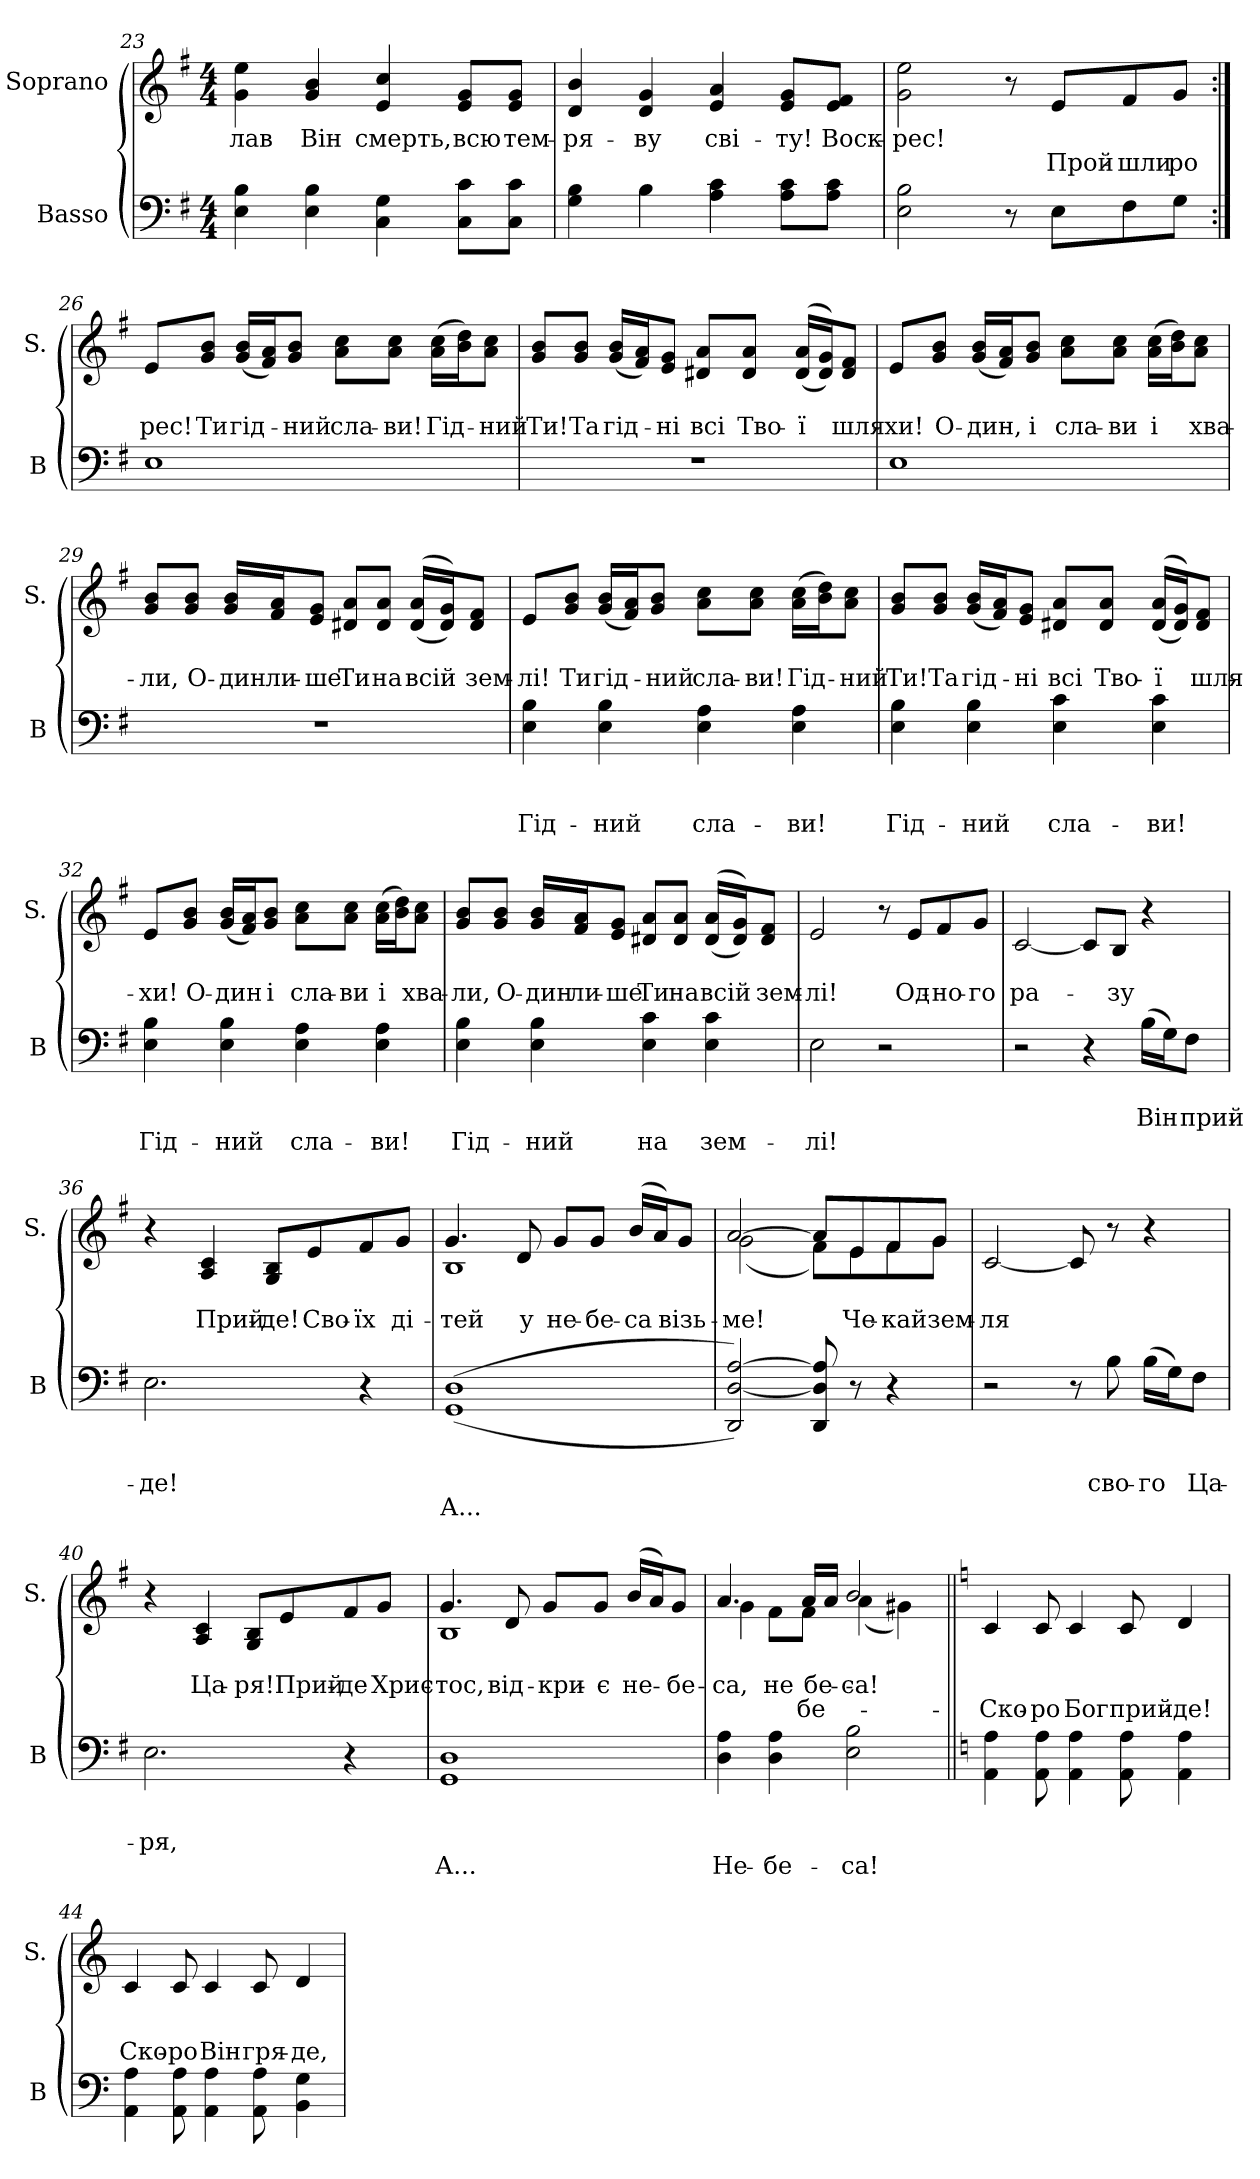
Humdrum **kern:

**kern	**text	**text	**text	**kern	**text	**text	**text
*part2	*part2	*part2	*part2	*part1	*part1	*part1	*part1
*staff2	*staff2	*staff2	*staff2	*staff1	*staff1	*staff1	*staff1
*I"Basso	*	*	*	*I"Soprano	*	*	*
*I'B	*	*	*	*I'S.	*	*	*
!!LO:LB:g=z
*clefF4	*	*	*	*clefG2	*	*	*
*k[f#]	*	*	*	*k[f#]	*	*	*
*e:	*	*	*	*e:	*	*	*
*M4/4	*	*	*	*M4/4	*	*	*
=23	=23	=23	=23	=23	=23	=23	=23
!	!	!	!	!	!LO:LY:b	!	!
4E\ 4B\	.	.	.	4g\ 4ee\	-лав	.	.
!	!	!	!	!	!LO:LY:b	!	!
4E\ 4B\	.	.	.	4g/ 4b/	Він	.	.
!	!	!	!	!	!LO:LY:b	!	!
4C\ 4G\	.	.	.	4e/ 4cc/	смерть,	.	.
!	!	!	!	!	!LO:LY:b	!	!
8C\ 8c\L	.	.	.	8e/ 8g/L	всю	.	.
!	!	!	!	!	!LO:LY:b	!	!
8C\ 8c\J	.	.	.	8e/ 8g/J	тем-	.	.
=24	=24	=24	=24	=24	=24	=24	=24
!	!	!	!	!	!LO:LY:b	!	!
4G\ 4B\	.	.	.	4d/ 4b/	-ря-	.	.
!	!	!	!	!	!LO:LY:b	!	!
4B\	.	.	.	4d/ 4g/	-ву	.	.
!	!	!	!	!	!LO:LY:b	!	!
4A\ 4c\	.	.	.	4e/ 4a/	сві-	.	.
!	!	!	!	!	!LO:LY:b	!	!
8A\ 8c\L	.	.	.	8e/ 8g/L	-ту!	.	.
!	!	!	!	!	!LO:LY:b	!	!
8A\ 8c\J	.	.	.	8e/ 8f#/J	Воск-	.	.
=25	=25	=25	=25	=25	=25	=25	=25
!	!	!	!	!	!LO:LY:b	!	!
2E\ 2B\	.	.	.	2g\ 2ee\	-рес!	.	.
8r	.	.	.	8r	.	.	.
!	!	!	!	!	!	!LO:LY:b	!
8E\L	.	.	.	8e/L	.	Прой-	.
!	!	!	!	!	!	!LO:LY:b	!
8F#\	.	.	.	8f#/	.	-шли	.
!	!	!	!	!	!	!LO:LY:b	!
8G\J	.	.	.	8g/J	.	ро	.
!!LO:LB:g=z
=26:|!	=26:|!	=26:|!	=26:|!	=26:|!	=26:|!	=26:|!	=26:|!
!	!	!	!	!	!	!LO:LY:b	!
1E	.	.	.	8e/L	.	рес!	.
!	!	!	!	!	!	!LO:LY:b	!
.	.	.	.	8g/ 8b/J	.	Ти	.
!	!	!	!	!	!	!LO:LY:b	!
.	.	.	.	(<16g/ 16b/LL	.	гід-	.
.	.	.	.	16f#/ 16a/J)	.	.	.
!	!	!	!	!	!	!LO:LY:b	!
.	.	.	.	8g/ 8b/J	.	-ний	.
!	!	!	!	!	!	!LO:LY:b	!
.	.	.	.	8a\ 8cc\L	.	сла-	.
!	!	!	!	!	!	!LO:LY:b	!
.	.	.	.	8a\ 8cc\J	.	-ви!	.
!	!	!	!	!	!	!LO:LY:b	!
.	.	.	.	(>16a\ 16cc\LL	.	Гід-	.
.	.	.	.	16b\ 16dd\J)	.	.	.
!	!	!	!	!	!	!LO:LY:b	!
.	.	.	.	8a\ 8cc\J	.	-ний	.
=27	=27	=27	=27	=27	=27	=27	=27
!	!	!	!	!	!	!LO:LY:b	!
1r	.	.	.	8g/ 8b/L	.	Ти!	.
!	!	!	!	!	!	!LO:LY:b	!
.	.	.	.	8g/ 8b/J	.	Та	.
!	!	!	!	!	!	!LO:LY:b	!
.	.	.	.	(<16g/ 16b/LL	.	гід-	.
.	.	.	.	16f#/ 16a/J)	.	.	.
!	!	!	!	!	!	!LO:LY:b	!
.	.	.	.	8e/ 8g/J	.	-ні	.
!	!	!	!	!	!	!LO:LY:b	!
.	.	.	.	8d#X/ 8a/L	.	всі	.
!	!	!	!	!	!	!LO:LY:b	!
.	.	.	.	8d#/ 8a/J	.	Тво-	.
!	!	!	!	!	!	!LO:LY:b	!
.	.	.	.	(<(>16d#/ 16a/LL	.	-ї	.
.	.	.	.	16d#/ 16g/J))	.	.	.
!	!	!	!	!	!	!LO:LY:b	!
.	.	.	.	8d#/ 8f#/J	.	шля-	.
!!LO:LB:g=z
=28	=28	=28	=28	=28	=28	=28	=28
!	!	!	!	!	!	!LO:LY:b	!
1E	.	.	.	8e/L	.	-хи!	.
!	!	!	!	!	!	!LO:LY:b	!
.	.	.	.	8g/ 8b/J	.	О-	.
!	!	!	!	!	!	!LO:LY:b	!
.	.	.	.	(<16g/ 16b/LL	.	-дин,	.
.	.	.	.	16f#/ 16a/J)	.	.	.
!	!	!	!	!	!	!LO:LY:b	!
.	.	.	.	8g/ 8b/J	.	і	.
!	!	!	!	!	!	!LO:LY:b	!
.	.	.	.	8a\ 8cc\L	.	сла-	.
!	!	!	!	!	!	!LO:LY:b	!
.	.	.	.	8a\ 8cc\J	.	-ви	.
!	!	!	!	!	!	!LO:LY:b	!
.	.	.	.	(>16a\ 16cc\LL	.	і	.
.	.	.	.	16b\ 16dd\J)	.	.	.
!	!	!	!	!	!	!LO:LY:b	!
.	.	.	.	8a\ 8cc\J	.	хва-	.
=29	=29	=29	=29	=29	=29	=29	=29
!	!	!	!	!	!	!LO:LY:b	!
1r	.	.	.	8g/ 8b/L	.	-ли,	.
!	!	!	!	!	!	!LO:LY:b	!
.	.	.	.	8g/ 8b/J	.	О-	.
!	!	!	!	!	!	!LO:LY:b	!
.	.	.	.	16g/ 16b/LL	.	-дин	.
!	!	!	!	!	!	!LO:LY:b	!
.	.	.	.	16f#/ 16a/J	.	ли-	.
!	!	!	!	!	!	!LO:LY:b	!
.	.	.	.	8e/ 8g/J	.	-ше	.
!	!	!	!	!	!	!LO:LY:b	!
.	.	.	.	8d#X/ 8a/L	.	Ти	.
!	!	!	!	!	!	!LO:LY:b	!
.	.	.	.	8d#/ 8a/J	.	на	.
!	!	!	!	!	!	!LO:LY:b	!
.	.	.	.	(<(>16d#/ 16a/LL	.	всій	.
.	.	.	.	16d#/ 16g/J))	.	.	.
!	!	!	!	!	!	!LO:LY:b	!
.	.	.	.	8d#/ 8f#/J	.	зем-	.
!!LO:LB:g=z
=30	=30	=30	=30	=30	=30	=30	=30
!	!	!	!LO:LY:a	!	!	!LO:LY:b	!
4E\ 4B\	.	.	Гід-	8e/L	.	-лі!	.
!	!	!	!	!	!	!LO:LY:b	!
.	.	.	.	8g/ 8b/J	.	Ти	.
!	!	!	!LO:LY:a	!	!	!LO:LY:b	!
4E\ 4B\	.	.	-ний	(<16g/ 16b/LL	.	гід-	.
.	.	.	.	16f#/ 16a/J)	.	.	.
!	!	!	!	!	!	!LO:LY:b	!
.	.	.	.	8g/ 8b/J	.	-ний	.
!	!	!	!LO:LY:a	!	!	!LO:LY:b	!
4E\ 4A\	.	.	сла-	8a\ 8cc\L	.	сла-	.
!	!	!	!	!	!	!LO:LY:b	!
.	.	.	.	8a\ 8cc\J	.	-ви!	.
!	!	!	!LO:LY:a	!	!	!LO:LY:b	!
4E\ 4A\	.	.	-ви!	(>16a\ 16cc\LL	.	Гід-	.
.	.	.	.	16b\ 16dd\J)	.	.	.
!	!	!	!	!	!	!LO:LY:b	!
.	.	.	.	8a\ 8cc\J	.	-ний	.
=31	=31	=31	=31	=31	=31	=31	=31
!	!	!	!LO:LY:a	!	!	!LO:LY:b	!
4E\ 4B\	.	.	Гід-	8g/ 8b/L	.	Ти!	.
!	!	!	!	!	!	!LO:LY:b	!
.	.	.	.	8g/ 8b/J	.	Та	.
!	!	!	!LO:LY:a	!	!	!LO:LY:b	!
4E\ 4B\	.	.	-ний	(<16g/ 16b/LL	.	гід-	.
.	.	.	.	16f#/ 16a/J)	.	.	.
!	!	!	!	!	!	!LO:LY:b	!
.	.	.	.	8e/ 8g/J	.	-ні	.
!	!	!	!LO:LY:a	!	!	!LO:LY:b	!
4E\ 4c\	.	.	сла-	8d#X/ 8a/L	.	всі	.
!	!	!	!	!	!	!LO:LY:b	!
.	.	.	.	8d#/ 8a/J	.	Тво-	.
!	!	!	!LO:LY:a	!	!	!LO:LY:b	!
4E\ 4c\	.	.	-ви!	(<(16d#/ 16a/LL	.	-ї	.
.	.	.	.	16d#/ 16g/J))	.	.	.
!	!	!	!	!	!	!LO:LY:b	!
.	.	.	.	8d#/ 8f#/J	.	шля-	.
!!LO:PB:g=z
=32	=32	=32	=32	=32	=32	=32	=32
!	!	!	!LO:LY:a	!	!	!LO:LY:b	!
4E\ 4B\	.	.	Гід-	8e/L	.	-хи!	.
!	!	!	!	!	!	!LO:LY:b	!
.	.	.	.	8g/ 8b/J	.	О-	.
!	!	!	!LO:LY:a	!	!	!LO:LY:b	!
4E\ 4B\	.	.	-ний	(<16g/ 16b/LL	.	-дин	.
.	.	.	.	16f#/ 16a/J)	.	.	.
!	!	!	!	!	!	!LO:LY:b	!
.	.	.	.	8g/ 8b/J	.	і	.
!	!	!	!LO:LY:a	!	!	!LO:LY:b	!
4E\ 4A\	.	.	сла-	8a\ 8cc\L	.	сла-	.
!	!	!	!	!	!	!LO:LY:b	!
.	.	.	.	8a\ 8cc\J	.	-ви	.
!	!	!	!LO:LY:a	!	!	!LO:LY:b	!
4E\ 4A\	.	.	-ви!	(>16a\ 16cc\LL	.	і	.
.	.	.	.	16b\ 16dd\J)	.	.	.
!	!	!	!	!	!	!LO:LY:b	!
.	.	.	.	8a\ 8cc\J	.	хва-	.
=33	=33	=33	=33	=33	=33	=33	=33
!	!	!	!LO:LY:a	!	!	!LO:LY:b	!
4E\ 4B\	.	.	Гід-	8g/ 8b/L	.	-ли,	.
!	!	!	!	!	!	!LO:LY:b	!
.	.	.	.	8g/ 8b/J	.	О-	.
!	!	!	!LO:LY:a	!	!	!LO:LY:b	!
4E\ 4B\	.	.	-ний	16g/ 16b/LL	.	-дин	.
!	!	!	!	!	!	!LO:LY:b	!
.	.	.	.	16f#/ 16a/J	.	ли-	.
!	!	!	!	!	!	!LO:LY:b	!
.	.	.	.	8e/ 8g/J	.	-ше	.
!	!	!	!LO:LY:a	!	!	!LO:LY:b	!
4E\ 4c\	.	.	на	8d#X/ 8a/L	.	Ти	.
!	!	!	!	!	!	!LO:LY:b	!
.	.	.	.	8d#/ 8a/J	.	на	.
!	!	!	!LO:LY:a	!	!	!LO:LY:b	!
4E\ 4c\	.	.	зем-	(<(>16d#/ 16a/LL	.	всій	.
.	.	.	.	16d#/ 16g/J))	.	.	.
!	!	!	!	!	!	!LO:LY:b	!
.	.	.	.	8d#/ 8f#/J	.	зем-	.
!!LO:LB:g=z
=34	=34	=34	=34	=34	=34	=34	=34
!	!	!	!LO:LY:a	!	!	!LO:LY:b	!
2E\	.	.	-лі!	2e/	.	-лі!	.
2r	.	.	.	8r	.	.	.
!	!	!	!	!	!	!LO:LY:b	!
.	.	.	.	8e/L	.	Од-	.
!	!	!	!	!	!	!LO:LY:b	!
.	.	.	.	8f#/	.	-но-	.
!	!	!	!	!	!	!LO:LY:b	!
.	.	.	.	8g/J	.	-го	.
=35	=35	=35	=35	=35	=35	=35	=35
!	!	!	!	!	!	!LO:LY:b	!
2r	.	.	.	[2c/	.	ра-	.
4r	.	.	.	8c/L]	.	.	.
!	!	!	!	!	!	!LO:LY:b	!
.	.	.	.	8B/J	.	-зу	.
!	!	!LO:LY:a	!	!	!	!	!
(>16B\LL	.	Він	.	4r	.	.	.
16G\J)	.	.	.	.	.	.	.
!	!	!LO:LY:a	!	!	!	!	!
8F#\J	.	прий-	.	.	.	.	.
=36	=36	=36	=36	=36	=36	=36	=36
!	!	!LO:LY:a	!	!	!	!	!
2.E\	.	-де!	.	4r	.	.	.
!	!	!	!	!	!	!LO:LY:b	!
.	.	.	.	4A/ 4c/	.	Прий-	.
!	!	!	!	!	!	!LO:LY:b	!
.	.	.	.	8G/ 8B/L	.	-де!	.
!	!	!	!	!	!	!LO:LY:b	!
.	.	.	.	8e/	.	Сво-	.
!	!	!	!	!	!	!LO:LY:b	!
4r	.	.	.	8f#/	.	-їх	.
!	!	!	!	!	!	!LO:LY:b	!
.	.	.	.	8g/J	.	ді-	.
!!LO:LB:g=z
=37	=37	=37	=37	=37	=37	=37	=37
!	!	!	!LO:LY:a	!	!	!LO:LY:b	!
*	*	*	*	*^	*	*	*
(<(>1GG 1D	.	.	А...	4.g/	1B	.	-тей	.
!	!	!	!	!	!	!	!LO:LY:b	!
.	.	.	.	8d/	.	.	у	.
!	!	!	!	!	!	!	!LO:LY:b	!
.	.	.	.	8g/L	.	.	не-	.
!	!	!	!	!	!	!	!LO:LY:b	!
.	.	.	.	8g/J	.	.	-бе-	.
!	!	!	!	!	!	!	!LO:LY:b	!
.	.	.	.	(>16b/LL	.	.	-са	.
.	.	.	.	16a/J)	.	.	.	.
!	!	!	!	!	!	!	!LO:LY:b	!
.	.	.	.	8g/J	.	.	візь-	.
=38	=38	=38	=38	=38	=38	=38	=38	=38
!	!	!	!	!	!	!	!LO:LY:b	!
2DD/ [2D/ [2A/))	.	.	.	[>2a/	(<2g\	.	-ме!	.
8DD/ 8D/] 8A/]	.	.	.	8a/L]	8f#\L)	.	.	.
!	!	!	!	!	!	!	!LO:LY:b	!
8r	.	.	.	8e/	8e\	.	Че-	.
!	!	!	!	!	!	!	!LO:LY:b	!
4r	.	.	.	8f#/	8f#\	.	-кай	.
!	!	!	!	!	!	!	!LO:LY:b	!
.	.	.	.	8g/J	8g\J	.	зем-	.
=39	=39	=39	=39	=39	=39	=39	=39	=39
!	!	!	!	!	!	!	!LO:LY:b	!
*	*	*	*	*v	*v	*	*	*
2rE	.	.	.	[2c/	.	-ля	.
8r	.	.	.	8c/]	.	.	.
!	!	!LO:LY:a	!	!	!	!	!
8B\	.	сво-	.	8r	.	.	.
!	!	!LO:LY:a	!	!	!	!	!
(>16B\LL	.	-го	.	4r	.	.	.
16G\J)	.	.	.	.	.	.	.
!	!	!LO:LY:a	!	!	!	!	!
8F#\J	.	Ца-	.	.	.	.	.
!!LO:LB:g=z
=40	=40	=40	=40	=40	=40	=40	=40
!	!	!LO:LY:a	!	!	!	!	!
2.E\	.	-ря,	.	4r	.	.	.
!	!	!	!	!	!	!LO:LY:b	!
.	.	.	.	4A/ 4c/	.	Ца-	.
!	!	!	!	!	!	!LO:LY:b	!
.	.	.	.	8G/ 8B/L	.	-ря!	.
!	!	!	!	!	!	!LO:LY:b	!
.	.	.	.	8e/	.	Прий-	.
!	!	!	!	!	!	!LO:LY:b	!
4r	.	.	.	8f#/	.	-де	.
!	!	!	!	!	!	!LO:LY:b	!
.	.	.	.	8g/J	.	Хрис-	.
=41	=41	=41	=41	=41	=41	=41	=41
!	!	!	!LO:LY:a	!	!	!LO:LY:b	!
*	*	*	*	*^	*	*	*
1GG 1D	.	.	А...	4.g/	1B	.	-тос,	.
!	!	!	!	!	!	!	!LO:LY:b	!
.	.	.	.	8d/	.	.	від-	.
!	!	!	!	!	!	!	!LO:LY:b	!
.	.	.	.	8g/L	.	.	-кри-	.
!	!	!	!	!	!	!	!LO:LY:b	!
.	.	.	.	8g/J	.	.	-є	.
!	!	!	!	!	!	!	!LO:LY:b	!
.	.	.	.	(>16b/LL	.	.	не-	.
.	.	.	.	16a/J)	.	.	.	.
!	!	!	!	!	!	!	!LO:LY:b	!
.	.	.	.	8g/J	.	.	-бе-	.
=42	=42	=42	=42	=42	=42	=42	=42	=42
!	!	!	!LO:LY:a	!	!	!	!LO:LY:b	!
4D\ 4A\	.	.	Не-	4.a/	4g\	.	-са,	.
!	!	!	!LO:LY:a	!	!	!	!LO:LY:b	!
4D\ 4A\	.	.	-бе-	.	8f#\L	.	-не-	.
!	!	!	!	!	!	!	!LO:LY:b	!
!	!	!	!	!	!	!	!	!LO:LY:b
.	.	.	.	16a/LL	8f#\J	.	.	бе-
!	!	!	!	!	!	!	!LO:LY:b	!
.	.	.	.	16a/JJ	.	.	-бе-	.
!	!	!	!LO:LY:a	!	!	!	!LO:LY:b	!
2E\ 2B\	.	.	-са!	2b/	(<4a\	.	-са!	.
.	.	.	.	.	4g#X\)	.	.	.
*	*	*	*	*v	*v	*	*	*
!!LO:LB:g=z
=43||	=43||	=43||	=43||	=43||	=43||	=43||	=43||
*k[]	*	*	*	*k[]	*	*	*
*a:	*	*	*	*a:	*	*	*
*	*	*	*	*^	*	*	*
!	!	!	!	!LO:TX:a:B:t=Allegro moderato	!	!	!	!
!	!	!	!	!	!	!	!	!LO:LY:b
*	*	*	*	*v	*v	*	*	*
4AA\ 4A\	.	.	.	4c/	.	.	-Ско-
!	!	!	!	!	!	!	!LO:LY:b
8AA\ 8A\	.	.	.	8c/	.	.	-ро
!	!	!	!	!	!	!	!LO:LY:b
4AA\ 4A\	.	.	.	4c/	.	.	Бог
!	!	!	!	!	!	!	!LO:LY:b
8AA\ 8A\	.	.	.	8c/	.	.	прий-
!	!	!	!	!	!	!	!LO:LY:b
4AA\ 4A\	.	.	.	4d/	.	.	-де!
=44	=44	=44	=44	=44	=44	=44	=44
!	!	!	!	!	!	!	!LO:LY:b
4AA\ 4A\	.	.	.	4c/	.	.	Ско-
!	!	!	!	!	!	!	!LO:LY:b
8AA\ 8A\	.	.	.	8c/	.	.	-ро
!	!	!	!	!	!	!	!LO:LY:b
4AA\ 4A\	.	.	.	4c/	.	.	Він
!	!	!	!	!	!	!	!LO:LY:b
8AA\ 8A\	.	.	.	8c/	.	.	гря-
!	!	!	!	!	!	!	!LO:LY:b
4BB\ 4G\	.	.	.	4d/	.	.	-де,
=	=	=	=	=	=	=	=
*-	*-	*-	*-	*-	*-	*-	*-
